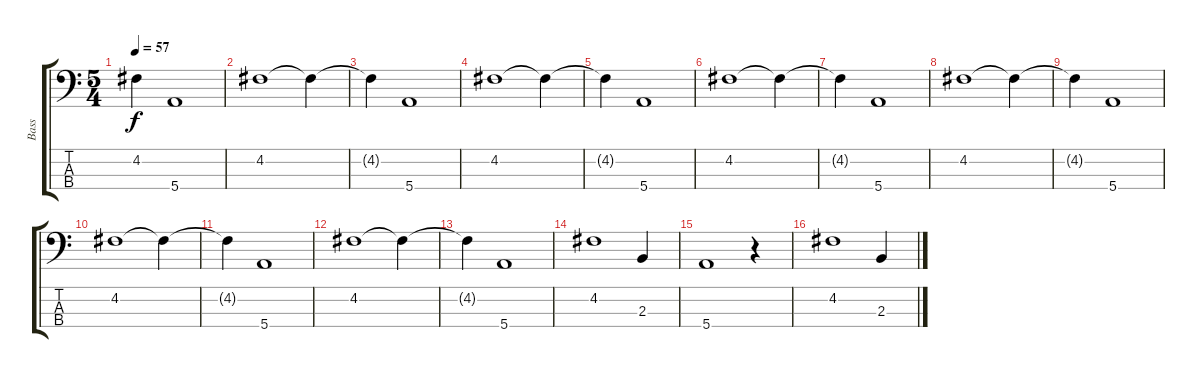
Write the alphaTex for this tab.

\track ("Bass" "Bass") {instrument acousticbass}
\staff {score tabs}
\tuning (G2 D2 A1 E1) {hide}
\ts (5 4)
\tempo 57
\clef f4
\ks c
4.2{t}.4{dy f} 5.4.1 |
4.2.1 4.2{t}.4 |
4.2{t}.4 5.4.1 |
4.2.1 4.2{t}.4 |
4.2{t}.4 5.4.1 |
4.2.1 4.2{t}.4 |
4.2{t}.4 5.4.1 |
4.2.1 4.2{t}.4 |
4.2{t}.4 5.4.1 |
4.2.1 4.2{t}.4 |
4.2{t}.4 5.4.1 |
4.2.1 4.2{t}.4 |
4.2{t}.4 5.4.1 |
4.2.1 2.3.4 |
5.4.1 r.4 |
4.2.1 2.3.4
